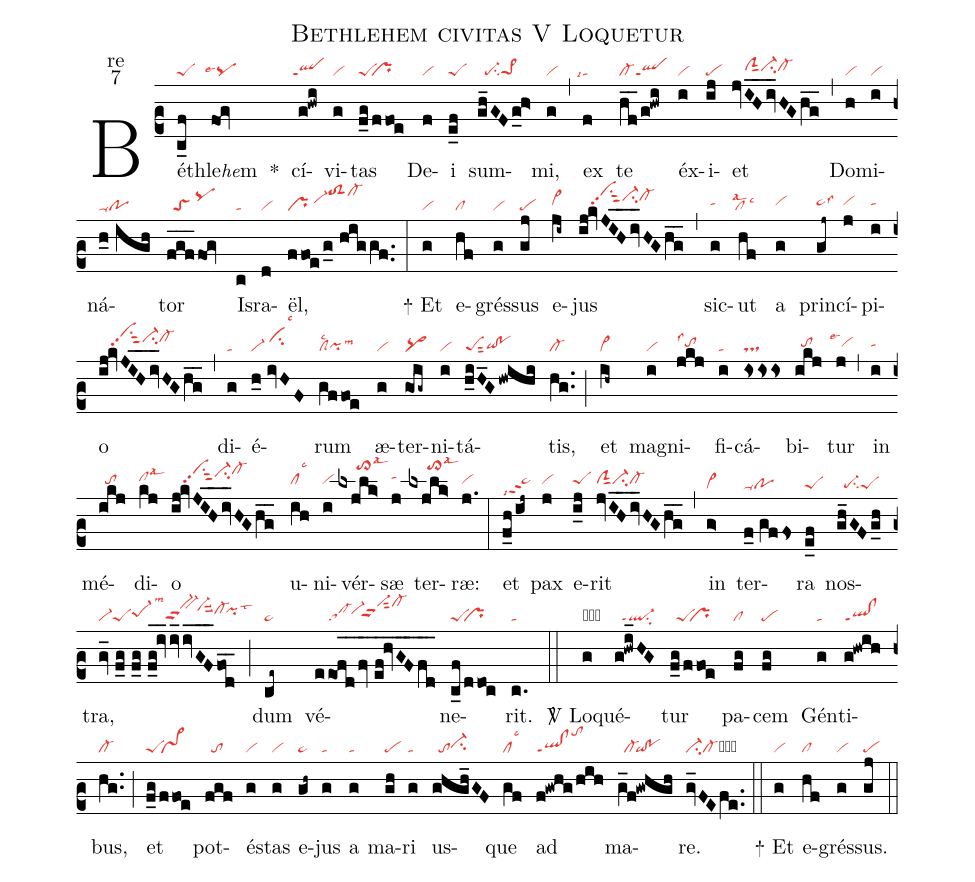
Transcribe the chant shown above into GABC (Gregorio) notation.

name:Bethlehem civitas V Loquetur;
office-part:re;
mode:7;
nabc-lines:1;
%%
(c2) Béth(c_f|peS)le<e>he</e>m(fog|``pqlse4) <sp>*</sp>() cí(g!hwi|``qlppt1)vi(g|vi)tas(f_g/ffoe|peS``pr) De(f|vi)i(e_f|peS) sum(gh_GF/g_h>|//pe-su2pe>1hg)mi,(g|vi) (,) ex(f|``talsi4) te(hf__/g!hwi|cl-qlppt1) éx(i|vi)i(ij|pe)et(jvIH__iv_HGhg__|////clShhsut1ci-hhcl-hh) (,) Do(h|vi)mi(i|vi)ná(h_0//igh|ta-po)tor(fgf___fog|//toS/pqhj) Is(c|ta)ra(d|vi)ël,(ffoe/g_0//higgf..|pr/vi-hitoS2hlcl-hl) (:)

<sp>+</sp> Et(g|vi) e(hf|cl)grés(g|vi)sus(gj|pe) e(ji~|vi>hh)jus(ij!kvJIH__iv_HGhg__|////vihlpp2su1sut2ci-hjcl-hj) (,) sic(g|tahh)ut(hf|``cllsal2lsc3) a(g|vihh) prin(gj~|ta>hhlss3)cí(j|vihh)pi(i|tahh)o(ij!kvJIH__iv_HGhg__|////vihlpp2su1sut2ci-hjcl-hj) (,) di(g|ta)é(h_0//ivHF|vi-/cihjlsc3)rum(gffoe|clSlsc2pihglsm3) æ(g|vi)ter(goig~|pq>)ni(i|vi)tá(h_iH_G/hwihi|peSsut2qihg!pohg)tis,(hg..|cl-) (;) et(ih~|vi>) ma(i|vi)gni(jkj|tohhlss1)fi(i|ta)cá(isisis|ts)bi(ikj|//tohh)tur(j|``vihhlse1) (,) in(i|tahh) mé(ikj|//tohh)di(kj|clhilsal3)o(ij!kvJIH__iv_HGhg__|////vihlpp2su1sut2ci-hkcl-hl) u(ih|clhhlsc3)ni(i|vihh)vér(lxjlk>|//////to>hnlsal3)sæ(j|tahj) ter(lxjlk>|//////to>hnlsal3)ræ:(j.|vihh) (:) et(f_h/ij~|ta>hhppt2lsi7) pax(j|vihh) e(i_j|peShh)rit(jvIH__iv_HGhg__|clShhsut1ci-hhcl-hh) (,) in(g>|vi>) ter(f_0//gffs|ta-po)ra(e_f|peS) nos(gh_GF/g_h|//pe-su2peS)tra,(gv_//f_g//f_g//f_g_!iv_iv_iv_GF__fod__|vi-peSpe-1hhlsm3bv-hkppu2`vi-hjsuu2cl-hi`pihilst3) (;) dum(ce~|ta>) vé(eeofd__/fv_//ef_!hv_GF__fd__|////sa!cl-`vi-hi`vi-hlppu2sut2cl-hl)ne(c_f/ddoc|peS``pr)rit.(c.|ta) (::)

<sp>V/</sp> Lo(g|obvi)qué(g!hwi_HG|//ql-ppt1su2)tur(f_g/ffoe|//peS``pr) pa(fg|cl)cem(fg|pe) Gén(g|ta)ti(g!hwih|ql!clppt1)bus,(hg..|cl-) (;) et(f_g/ffoe|peS`vs>) pot(fgf|//to)é(g|vi)stas(g|vi) e(gh~|ta>)jus(g|ta) a(g|ta) ma(gh|pe)ri(g|ta) us(ghgh_GF|//toci-hh)que(gf|cllsc3) ad(f!gwhg/hih|ql!clppt1tohm) ma(g_f!gwhgh|//cl-`qi!po)re.(gv_FEfe..|ci-cl-cb) (::)
<sp>+</sp> Et(g|vi) e(hf|cl)grés(g|vi)sus.(gj|pe) (::)
